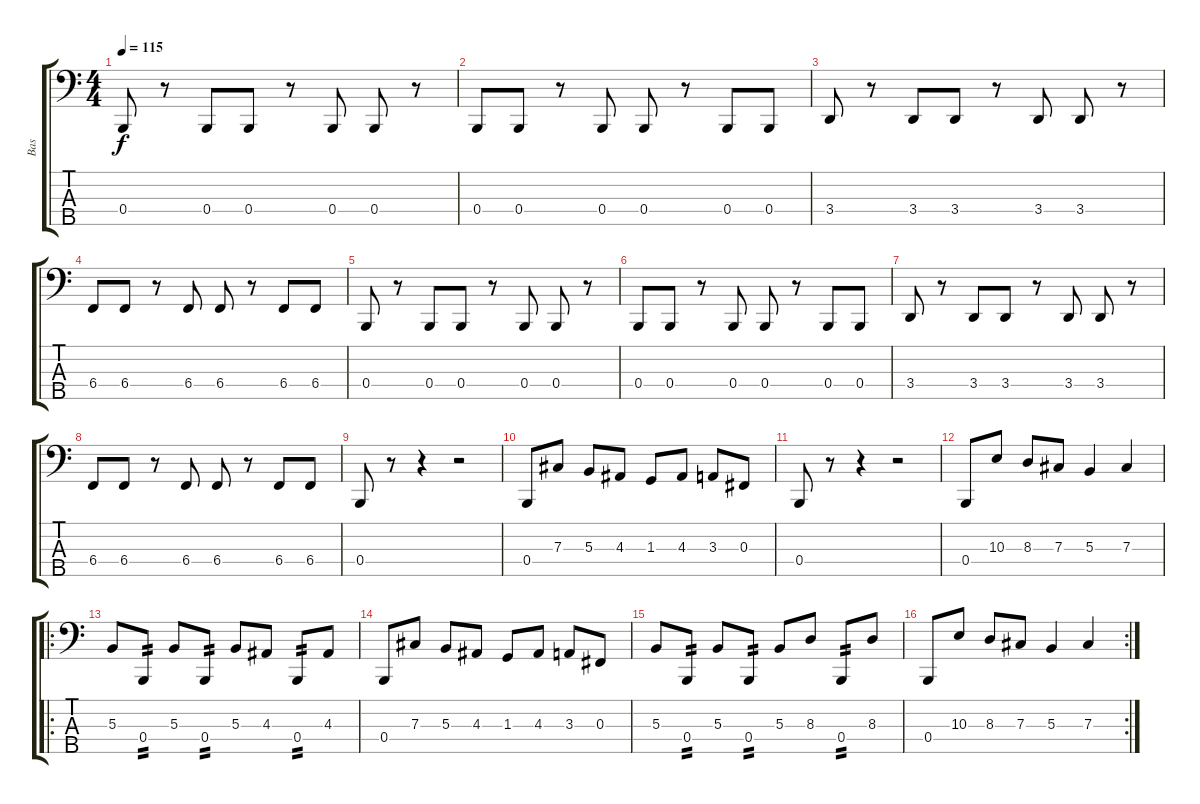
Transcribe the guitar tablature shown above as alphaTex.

\track ("Bas" "Bas") {instrument electricbassfinger}
\staff {score tabs}
\tuning (E2 B1 Gb1 B0 Ab0) {hide}
\ts (4 4)
\tempo 115
\clef f4
\ks c
0.4.8{dy f} r.8 0.4.8 0.4.8 r.8 0.4.8 0.4.8 r.8 |
0.4.8 0.4.8 r.8 0.4.8 0.4.8 r.8 0.4.8 0.4.8 |
3.4.8 r.8 3.4.8 3.4.8 r.8 3.4.8 3.4.8 r.8 |
6.4.8 6.4.8 r.8 6.4.8 6.4.8 r.8 6.4.8 6.4.8 |
0.4.8 r.8 0.4.8 0.4.8 r.8 0.4.8 0.4.8 r.8 |
0.4.8 0.4.8 r.8 0.4.8 0.4.8 r.8 0.4.8 0.4.8 |
3.4.8 r.8 3.4.8 3.4.8 r.8 3.4.8 3.4.8 r.8 |
6.4.8 6.4.8 r.8 6.4.8 6.4.8 r.8 6.4.8 6.4.8 |
0.4.8 r.8 r.4 r.2 |
0.4.8 7.3.8 5.3.8 4.3.8 1.3.8 4.3.8 3.3.8 0.3.8 |
0.4.8 r.8 r.4 r.2 |
0.4.8 10.3.8 8.3.8 7.3.8 5.3.4 7.3.4 |
\ro
5.3.8 0.4.8{tp 2} 5.3.8 0.4.8{tp 2} 5.3.8 4.3.8 0.4.8{tp 2} 4.3.8 |
0.4.8 7.3.8 5.3.8 4.3.8 1.3.8 4.3.8 3.3.8 0.3.8 |
5.3.8 0.4.8{tp 2} 5.3.8 0.4.8{tp 2} 5.3.8 8.3.8 0.4.8{tp 2} 8.3.8 |
\rc 2
0.4.8 10.3.8 8.3.8 7.3.8 5.3.4 7.3.4
